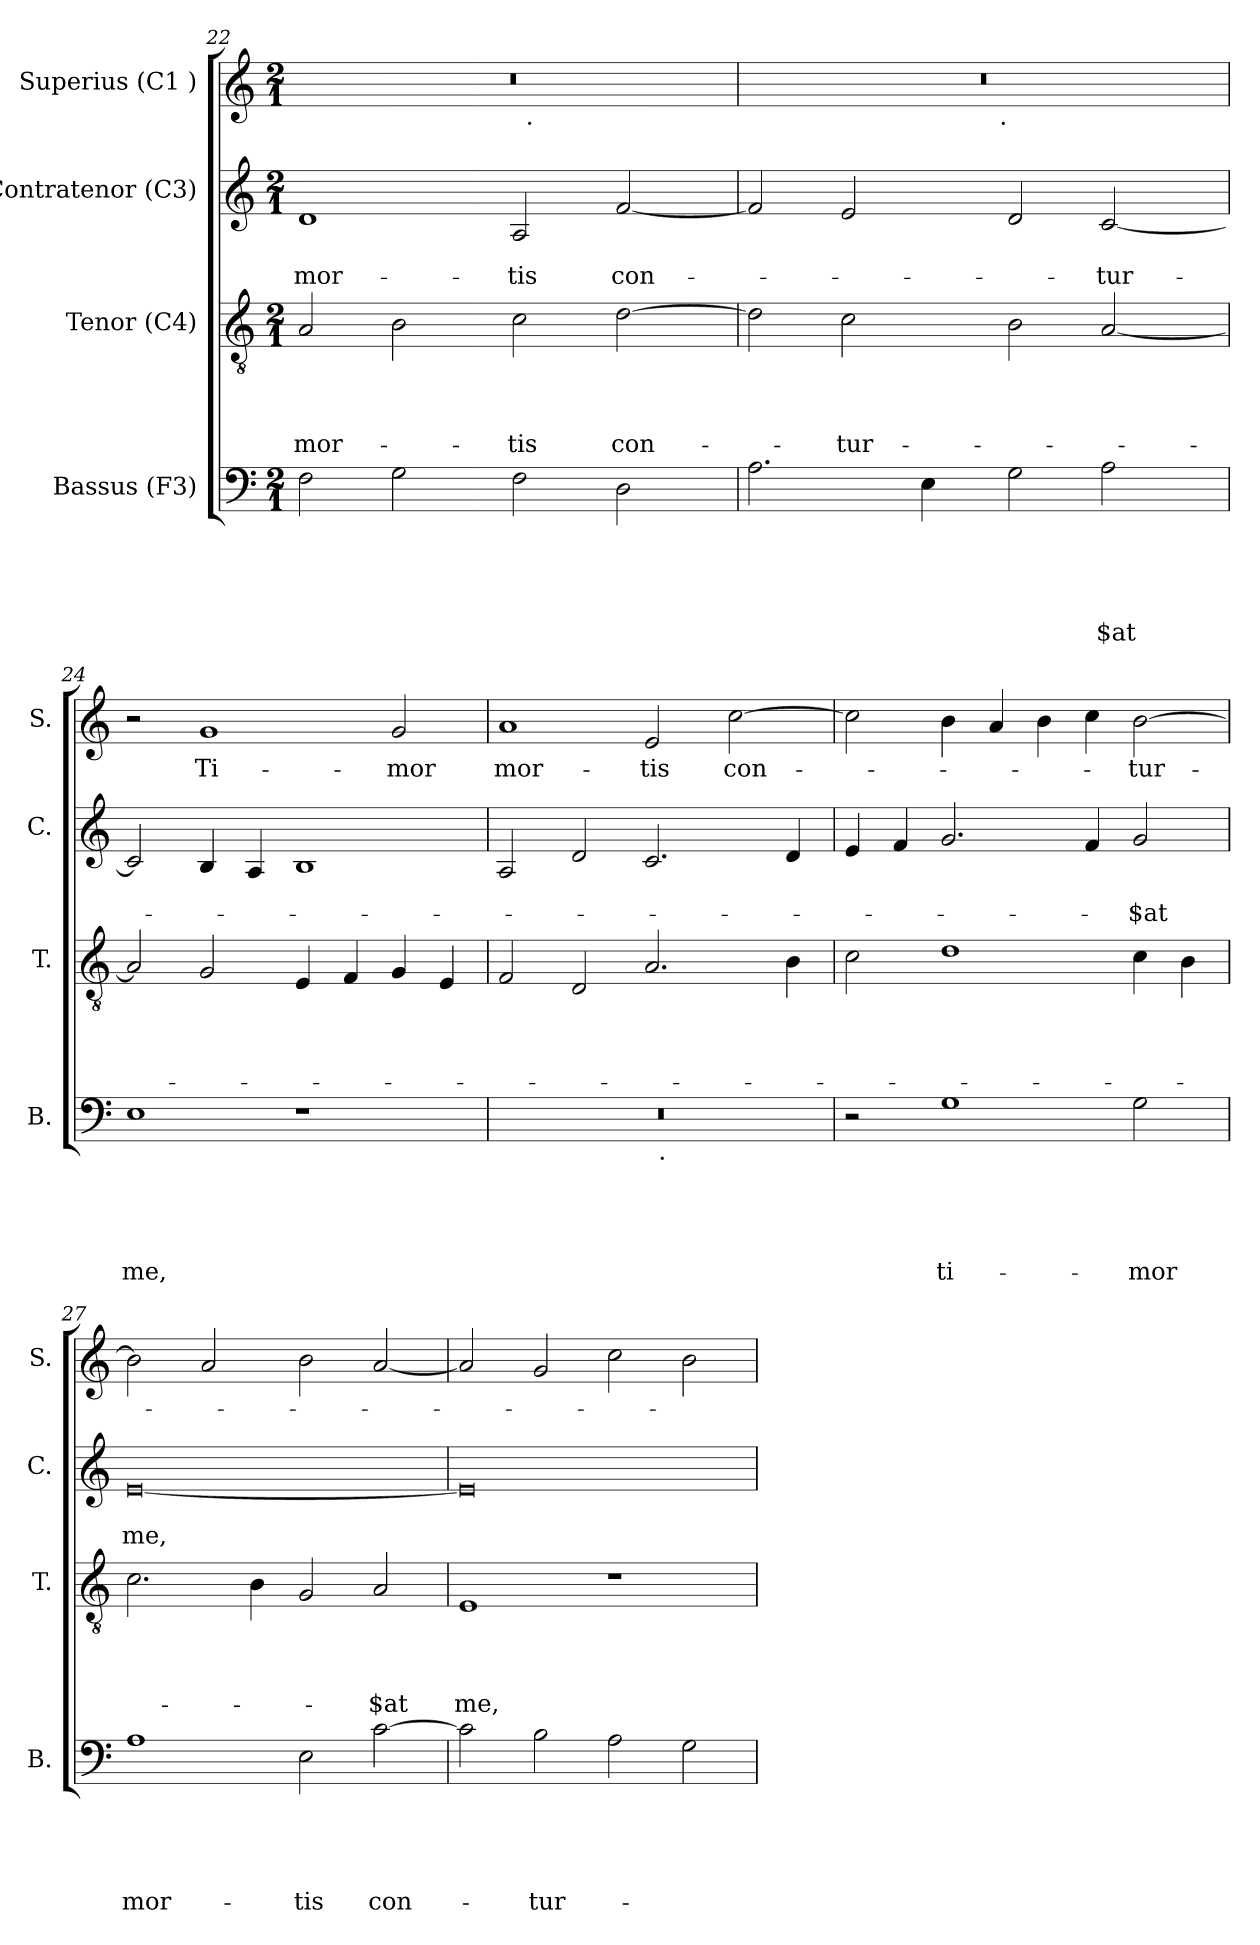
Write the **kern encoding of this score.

**kern	**text	**text	**text	**text	**text	**kern	**text	**text	**text	**text	**kern	**text	**text	**kern	**text
*part4	*part4	*part4	*part4	*part4	*part4	*part3	*part3	*part3	*part3	*part3	*part2	*part2	*part2	*part1	*part1
*staff4	*staff4	*staff4	*staff4	*staff4	*staff4	*staff3	*staff3	*staff3	*staff3	*staff3	*staff2	*staff2	*staff2	*staff1	*staff1
*I"Bassus (F3)	*	*	*	*	*	*I"Tenor (C4)	*	*	*	*	*I"Contratenor (C3)	*	*	*I"Superius (C1 )	*
*I'B.	*	*	*	*	*	*I'T.	*	*	*	*	*I'C.	*	*	*I'S.	*
!!LO:LB:g=z
*clefF4	*	*	*	*	*	*clefGv2	*	*	*	*	*clefG2	*	*	*clefG2	*
*k[]	*	*	*	*	*	*k[]	*	*	*	*	*k[]	*	*	*k[]	*
*C:	*	*	*	*	*	*C:	*	*	*	*	*C:	*	*	*C:	*
*M2/1	*	*	*	*	*	*M2/1	*	*	*	*	*M2/1	*	*	*M2/1	*
=22	=22	=22	=22	=22	=22	=22	=22	=22	=22	=22	=22	=22	=22	=22	=22
!	!	!	!	!	!	!	!	!	!	!LO:LY:b	!	!	!LO:LY:b	!	!
*	*	*	*	*	*	*	*	*	*	*	*	*	*	*^	*
2F\	.	.	.	.	.	2A/	.	.	.	mor-	1d	.	mor-	0r	3%2ryy	.
2G\	.	.	.	.	.	2B\	.	.	.	.	.	.	.	.	.	.
.	.	.	.	.	.	.	.	.	.	.	.	.	.	.	3ryy	.
!	!	!	!	!	!	!	!	!	!	!LO:LY:b	!	!	!LO:LY:b	!	!	!
2F\	.	.	.	.	.	2c\	.	.	.	-tis	2A/	.	-tis	.	48ryy	.
!	!	!	!	!	!	!	!	!	!	!	!	!	!	!	!LO:TX:b:t=.	!
.	.	.	.	.	.	.	.	.	.	.	.	.	.	.	3%2ryy	.
!	!	!	!	!	!	!	!	!	!	!LO:LY:b	!	!	!LO:LY:b	!	!	!
2D\	.	.	.	.	.	[>2d\	.	.	.	con-	[<2f/	.	con-	.	.	.
.	.	.	.	.	.	.	.	.	.	.	.	.	.	.	6...ryy	.
=23	=23	=23	=23	=23	=23	=23	=23	=23	=23	=23	=23	=23	=23	=23	=23	=23
2.A\	.	.	.	.	.	2d\]	.	.	.	.	2f/]	.	.	0r	3%2ryy	.
!	!	!	!	!	!	!	!	!	!	!LO:LY:b	!	!	!	!	!	!
.	.	.	.	.	.	2c\	.	.	.	-tur-	2e/	.	.	.	.	.
.	.	.	.	.	.	.	.	.	.	.	.	.	.	.	6ryy	.
4E\	.	.	.	.	.	.	.	.	.	.	.	.	.	.	.	.
.	.	.	.	.	.	.	.	.	.	.	.	.	.	.	12...ryy	.
!	!	!	!	!	!	!	!	!	!	!	!	!	!	!	!LO:TX:b:t=.	!
.	.	.	.	.	.	.	.	.	.	.	.	.	.	.	3%2ryy	.
2G\	.	.	.	.	.	2B\	.	.	.	.	2d/	.	.	.	.	.
!	!	!	!	!	!LO:LY:b	!	!	!	!	!	!	!	!LO:LY:b	!	!	!
2A\	.	.	.	.	-$at	[<2A/	.	.	.	.	[<2c/	.	-tur-	.	.	.
.	.	.	.	.	.	.	.	.	.	.	.	.	.	.	3ryy	.
.	.	.	.	.	.	.	.	.	.	.	.	.	.	.	96ryy	.
=24	=24	=24	=24	=24	=24	=24	=24	=24	=24	=24	=24	=24	=24	=24	=24	=24
!	!	!	!	!	!LO:LY:b	!	!	!	!	!	!	!	!	!	!	!
*	*	*	*	*	*	*	*	*	*	*	*	*	*	*v	*v	*
1E	.	.	.	.	me,	2A/]	.	.	.	.	2c/]	.	.	2r	.
!	!	!	!	!	!	!	!	!	!	!	!	!	!	!	!LO:LY:b
.	.	.	.	.	.	2G/	.	.	.	.	4B/	.	.	1g	Ti-
.	.	.	.	.	.	.	.	.	.	.	4A/	.	.	.	.
1r	.	.	.	.	.	4E/	.	.	.	.	1B	.	.	.	.
.	.	.	.	.	.	4F/	.	.	.	.	.	.	.	.	.
!	!	!	!	!	!	!	!	!	!	!	!	!	!	!	!LO:LY:b
.	.	.	.	.	.	4G/	.	.	.	.	.	.	.	2g/	-mor
.	.	.	.	.	.	4E/	.	.	.	.	.	.	.	.	.
!!LO:LB:g=z
=25	=25	=25	=25	=25	=25	=25	=25	=25	=25	=25	=25	=25	=25	=25	=25
!	!	!	!	!	!	!	!	!	!	!	!	!	!	!	!LO:LY:b
*^	*	*	*	*	*	*	*	*	*	*	*	*	*	*	*
0r	1ryy	.	.	.	.	.	2F/	.	.	.	.	2A/	.	.	1a	mor-
.	.	.	.	.	.	.	2D/	.	.	.	.	2d/	.	.	.	.
!	!	!	!	!	!	!	!	!	!	!	!	!	!	!	!	!LO:LY:b
.	32ryy	.	.	.	.	.	2.A/	.	.	.	.	2.c/	.	.	2e/	-tis
!	!LO:TX:b:t=.	!	!	!	!	!	!	!	!	!	!	!	!	!	!	!
.	2ryy	.	.	.	.	.	.	.	.	.	.	.	.	.	.	.
!	!	!	!	!	!	!	!	!	!	!	!	!	!	!	!	!LO:LY:b
.	.	.	.	.	.	.	.	.	.	.	.	.	.	.	[>2cc\	con-
.	4...ryy	.	.	.	.	.	.	.	.	.	.	.	.	.	.	.
.	.	.	.	.	.	.	4B\	.	.	.	.	4d/	.	.	.	.
*v	*v	*	*	*	*	*	*	*	*	*	*	*	*	*	*	*
=26	=26	=26	=26	=26	=26	=26	=26	=26	=26	=26	=26	=26	=26	=26	=26
2r	.	.	.	.	.	2c\	.	.	.	.	4e/	.	.	2cc\]	.
.	.	.	.	.	.	.	.	.	.	.	4f/	.	.	.	.
!	!	!	!	!	!LO:LY:b	!	!	!	!	!	!	!	!	!	!
1G	.	.	.	.	ti-	1d	.	.	.	.	2.g/	.	.	4b\	.
.	.	.	.	.	.	.	.	.	.	.	.	.	.	4a/	.
.	.	.	.	.	.	.	.	.	.	.	.	.	.	4b\	.
.	.	.	.	.	.	.	.	.	.	.	4f/	.	.	4cc\	.
!	!	!	!	!	!LO:LY:b	!	!	!	!	!	!	!	!LO:LY:b	!	!LO:LY:b
2G\	.	.	.	.	-mor	4c\	.	.	.	.	2g/	.	-$at	[>2b\	-tur-
.	.	.	.	.	.	4B\	.	.	.	.	.	.	.	.	.
=27	=27	=27	=27	=27	=27	=27	=27	=27	=27	=27	=27	=27	=27	=27	=27
!	!	!	!	!	!LO:LY:b	!	!	!	!	!	!	!	!LO:LY:b	!	!
1A	.	.	.	.	mor-	2.c\	.	.	.	.	[>0e	.	me,	2b\]	.
.	.	.	.	.	.	.	.	.	.	.	.	.	.	2a/	.
.	.	.	.	.	.	4B\	.	.	.	.	.	.	.	.	.
!	!	!	!	!	!LO:LY:b	!	!	!	!	!	!	!	!	!	!
2E\	.	.	.	.	-tis	2G/	.	.	.	.	.	.	.	2b\	.
!	!	!	!	!	!LO:LY:b	!	!	!	!	!LO:LY:b	!	!	!	!	!
[>2c\	.	.	.	.	con-	2A/	.	.	.	-$at	.	.	.	[>2a/	.
!!LO:PB:g=z
=28	=28	=28	=28	=28	=28	=28	=28	=28	=28	=28	=28	=28	=28	=28	=28
!	!	!	!	!	!	!	!	!	!	!LO:LY:b	!	!	!	!	!
2c\]	.	.	.	.	.	1E	.	.	.	me,	0e]	.	.	2a/]	.
!	!	!	!	!	!LO:LY:b	!	!	!	!	!	!	!	!	!	!
2B\	.	.	.	.	-tur-	.	.	.	.	.	.	.	.	2g/	.
2A\	.	.	.	.	.	1r	.	.	.	.	.	.	.	2cc\	.
2G\	.	.	.	.	.	.	.	.	.	.	.	.	.	2b\	.
=	=	=	=	=	=	=	=	=	=	=	=	=	=	=	=
*-	*-	*-	*-	*-	*-	*-	*-	*-	*-	*-	*-	*-	*-	*-	*-
